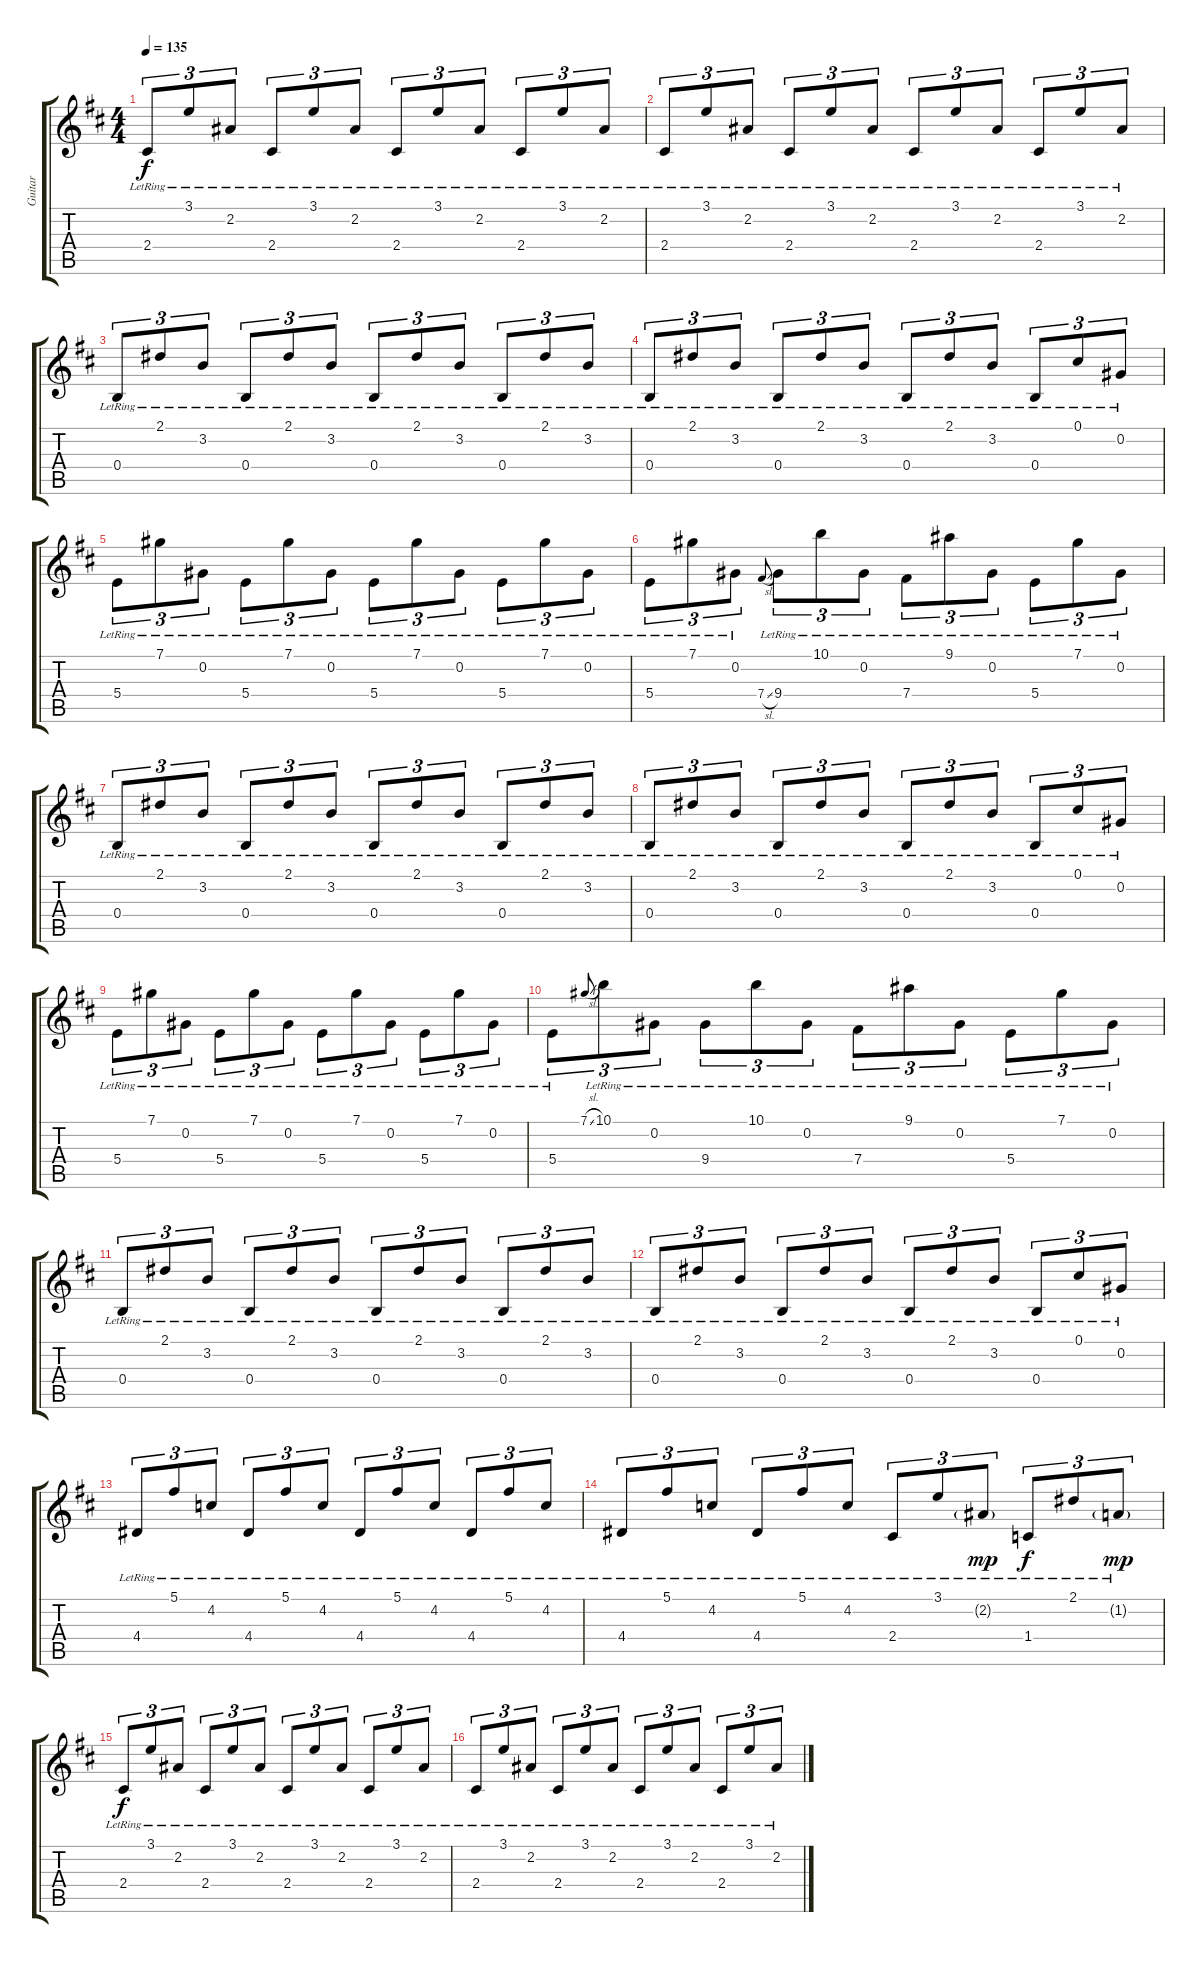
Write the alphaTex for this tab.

\track ("Guitar" "Guitar") {instrument acousticguitarsteel}
\staff {score tabs}
\tuning (Db4 Ab3 E3 B2 Gb2 Db2) {hide}
\ts (4 4)
\tempo 135
\clef g2
\ks d
2.4{lr}.8{tu (3 2) dy f} 3.1{lr}.8{tu (3 2)} 2.2{lr}.8{tu (3 2)} 2.4{lr}.8{tu (3 2)} 3.1{lr}.8{tu (3 2)} 2.2{lr}.8{tu (3 2)} 2.4{lr}.8{tu (3 2)} 3.1{lr}.8{tu (3 2)} 2.2{lr}.8{tu (3 2)} 2.4{lr}.8{tu (3 2)} 3.1{lr}.8{tu (3 2)} 2.2{lr}.8{tu (3 2)} |
2.4{lr}.8{tu (3 2)} 3.1{lr}.8{tu (3 2)} 2.2{lr}.8{tu (3 2)} 2.4{lr}.8{tu (3 2)} 3.1{lr}.8{tu (3 2)} 2.2{lr}.8{tu (3 2)} 2.4{lr}.8{tu (3 2)} 3.1{lr}.8{tu (3 2)} 2.2{lr}.8{tu (3 2)} 2.4{lr}.8{tu (3 2)} 3.1{lr}.8{tu (3 2)} 2.2{lr}.8{tu (3 2)} |
0.4{lr}.8{tu (3 2)} 2.1{lr}.8{tu (3 2)} 3.2{lr}.8{tu (3 2)} 0.4{lr}.8{tu (3 2)} 2.1{lr}.8{tu (3 2)} 3.2{lr}.8{tu (3 2)} 0.4{lr}.8{tu (3 2)} 2.1{lr}.8{tu (3 2)} 3.2{lr}.8{tu (3 2)} 0.4{lr}.8{tu (3 2)} 2.1{lr}.8{tu (3 2)} 3.2{lr}.8{tu (3 2)} |
0.4{lr}.8{tu (3 2)} 2.1{lr}.8{tu (3 2)} 3.2{lr}.8{tu (3 2)} 0.4{lr}.8{tu (3 2)} 2.1{lr}.8{tu (3 2)} 3.2{lr}.8{tu (3 2)} 0.4{lr}.8{tu (3 2)} 2.1{lr}.8{tu (3 2)} 3.2{lr}.8{tu (3 2)} 0.4{lr}.8{tu (3 2)} 0.1{lr}.8{tu (3 2)} 0.2{lr}.8{tu (3 2)} |
5.4{lr}.8{tu (3 2)} 7.1{lr}.8{tu (3 2)} 0.2{lr}.8{tu (3 2)} 5.4{lr}.8{tu (3 2)} 7.1{lr}.8{tu (3 2)} 0.2{lr}.8{tu (3 2)} 5.4{lr}.8{tu (3 2)} 7.1{lr}.8{tu (3 2)} 0.2{lr}.8{tu (3 2)} 5.4{lr}.8{tu (3 2)} 7.1{lr}.8{tu (3 2)} 0.2{lr}.8{tu (3 2)} |
5.4{lr}.8{tu (3 2)} 7.1{lr}.8{tu (3 2)} 0.2{lr}.8{tu (3 2)} 7.4{sl}.8{gr onbeat} 9.4{lr}.8{tu (3 2)} 10.1{lr}.8{tu (3 2)} 0.2{lr}.8{tu (3 2)} 7.4{lr}.8{tu (3 2)} 9.1{lr}.8{tu (3 2)} 0.2{lr}.8{tu (3 2)} 5.4{lr}.8{tu (3 2)} 7.1{lr}.8{tu (3 2)} 0.2{lr}.8{tu (3 2)} |
0.4{lr}.8{tu (3 2)} 2.1{lr}.8{tu (3 2)} 3.2{lr}.8{tu (3 2)} 0.4{lr}.8{tu (3 2)} 2.1{lr}.8{tu (3 2)} 3.2{lr}.8{tu (3 2)} 0.4{lr}.8{tu (3 2)} 2.1{lr}.8{tu (3 2)} 3.2{lr}.8{tu (3 2)} 0.4{lr}.8{tu (3 2)} 2.1{lr}.8{tu (3 2)} 3.2{lr}.8{tu (3 2)} |
0.4{lr}.8{tu (3 2)} 2.1{lr}.8{tu (3 2)} 3.2{lr}.8{tu (3 2)} 0.4{lr}.8{tu (3 2)} 2.1{lr}.8{tu (3 2)} 3.2{lr}.8{tu (3 2)} 0.4{lr}.8{tu (3 2)} 2.1{lr}.8{tu (3 2)} 3.2{lr}.8{tu (3 2)} 0.4{lr}.8{tu (3 2)} 0.1{lr}.8{tu (3 2)} 0.2{lr}.8{tu (3 2)} |
5.4{lr}.8{tu (3 2)} 7.1{lr}.8{tu (3 2)} 0.2{lr}.8{tu (3 2)} 5.4{lr}.8{tu (3 2)} 7.1{lr}.8{tu (3 2)} 0.2{lr}.8{tu (3 2)} 5.4{lr}.8{tu (3 2)} 7.1{lr}.8{tu (3 2)} 0.2{lr}.8{tu (3 2)} 5.4{lr}.8{tu (3 2)} 7.1{lr}.8{tu (3 2)} 0.2{lr}.8{tu (3 2)} |
5.4{lr}.8{tu (3 2)} 7.1{sl}.8{gr onbeat} 10.1{lr}.8{tu (3 2)} 0.2{lr}.8{tu (3 2)} 9.4{lr}.8{tu (3 2)} 10.1{lr}.8{tu (3 2)} 0.2{lr}.8{tu (3 2)} 7.4{lr}.8{tu (3 2)} 9.1{lr}.8{tu (3 2)} 0.2{lr}.8{tu (3 2)} 5.4{lr}.8{tu (3 2)} 7.1{lr}.8{tu (3 2)} 0.2{lr}.8{tu (3 2)} |
0.4{lr}.8{tu (3 2)} 2.1{lr}.8{tu (3 2)} 3.2{lr}.8{tu (3 2)} 0.4{lr}.8{tu (3 2)} 2.1{lr}.8{tu (3 2)} 3.2{lr}.8{tu (3 2)} 0.4{lr}.8{tu (3 2)} 2.1{lr}.8{tu (3 2)} 3.2{lr}.8{tu (3 2)} 0.4{lr}.8{tu (3 2)} 2.1{lr}.8{tu (3 2)} 3.2{lr}.8{tu (3 2)} |
0.4{lr}.8{tu (3 2)} 2.1{lr}.8{tu (3 2)} 3.2{lr}.8{tu (3 2)} 0.4{lr}.8{tu (3 2)} 2.1{lr}.8{tu (3 2)} 3.2{lr}.8{tu (3 2)} 0.4{lr}.8{tu (3 2)} 2.1{lr}.8{tu (3 2)} 3.2{lr}.8{tu (3 2)} 0.4{lr}.8{tu (3 2)} 0.1{lr}.8{tu (3 2)} 0.2{lr}.8{tu (3 2)} |
4.4{lr}.8{tu (3 2)} 5.1{lr}.8{tu (3 2)} 4.2{lr}.8{tu (3 2)} 4.4{lr}.8{tu (3 2)} 5.1{lr}.8{tu (3 2)} 4.2{lr}.8{tu (3 2)} 4.4{lr}.8{tu (3 2)} 5.1{lr}.8{tu (3 2)} 4.2{lr}.8{tu (3 2)} 4.4{lr}.8{tu (3 2)} 5.1{lr}.8{tu (3 2)} 4.2{lr}.8{tu (3 2)} |
4.4{lr}.8{tu (3 2)} 5.1{lr}.8{tu (3 2)} 4.2{lr}.8{tu (3 2)} 4.4{lr}.8{tu (3 2)} 5.1{lr}.8{tu (3 2)} 4.2{lr}.8{tu (3 2)} 2.4{lr}.8{tu (3 2)} 3.1{lr}.8{tu (3 2)} 2.2{g lr}.8{tu (3 2) dy mp} 1.4{lr}.8{tu (3 2) dy f} 2.1{lr}.8{tu (3 2)} 1.2{g lr}.8{tu (3 2) dy mp} |
2.4{lr}.8{tu (3 2) dy f} 3.1{lr}.8{tu (3 2)} 2.2{lr}.8{tu (3 2)} 2.4{lr}.8{tu (3 2)} 3.1{lr}.8{tu (3 2)} 2.2{lr}.8{tu (3 2)} 2.4{lr}.8{tu (3 2)} 3.1{lr}.8{tu (3 2)} 2.2{lr}.8{tu (3 2)} 2.4{lr}.8{tu (3 2)} 3.1{lr}.8{tu (3 2)} 2.2{lr}.8{tu (3 2)} |
2.4{lr}.8{tu (3 2)} 3.1{lr}.8{tu (3 2)} 2.2{lr}.8{tu (3 2)} 2.4{lr}.8{tu (3 2)} 3.1{lr}.8{tu (3 2)} 2.2{lr}.8{tu (3 2)} 2.4{lr}.8{tu (3 2)} 3.1{lr}.8{tu (3 2)} 2.2{lr}.8{tu (3 2)} 2.4{lr}.8{tu (3 2)} 3.1{lr}.8{tu (3 2)} 2.2{lr}.8{tu (3 2)}
